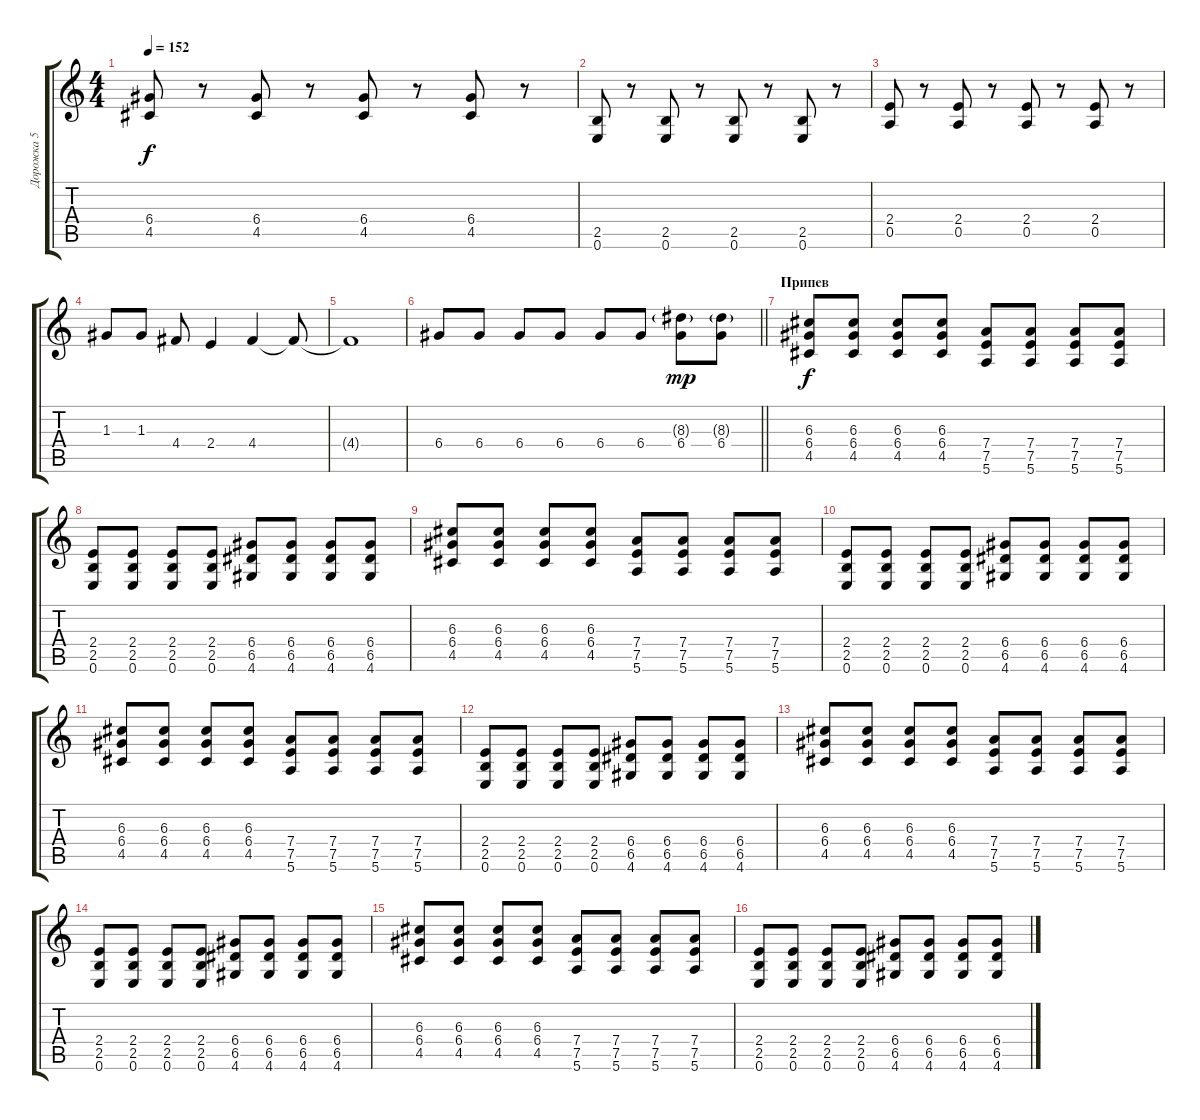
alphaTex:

\track ("Дорожка 5" "Дорожка 5") {instrument overdrivenguitar}
\staff {score tabs}
\tuning (E4 B3 G3 D3 A2 E2) {hide}
\ts (4 4)
\tempo 152
\clef g2
\ks c
(6.4 4.5).8{dy f} r.8 (6.4 4.5).8 r.8 (6.4 4.5).8 r.8 (6.4 4.5).8 r.8 |
(2.5 0.6).8 r.8 (2.5 0.6).8 r.8 (2.5 0.6).8 r.8 (2.5 0.6).8 r.8 |
(2.4 0.5).8 r.8 (2.4 0.5).8 r.8 (2.4 0.5).8 r.8 (2.4 0.5).8 r.8 |
1.3.8 1.3.8 4.4.8 2.4.4 4.4.4 4.4{t}.8 |
4.4{t}.1 |
\barLineRight lightlight
6.4.8 6.4.8 6.4.8 6.4.8 6.4.8 6.4.8 (8.3{g} 6.4).8{dy mp} (8.3{g} 6.4).8 |
\section ("" "Припев")
(6.3 6.4 4.5).8{dy f} (6.3 6.4 4.5).8 (6.3 6.4 4.5).8 (6.3 6.4 4.5).8 (7.4 7.5 5.6).8 (7.4 7.5 5.6).8 (7.4 7.5 5.6).8 (7.4 7.5 5.6).8 |
(2.4 2.5 0.6).8 (2.4 2.5 0.6).8 (2.4 2.5 0.6).8 (2.4 2.5 0.6).8 (6.4 6.5 4.6).8 (6.4 6.5 4.6).8 (6.4 6.5 4.6).8 (6.4 6.5 4.6).8 |
(6.3 6.4 4.5).8 (6.3 6.4 4.5).8 (6.3 6.4 4.5).8 (6.3 6.4 4.5).8 (7.4 7.5 5.6).8 (7.4 7.5 5.6).8 (7.4 7.5 5.6).8 (7.4 7.5 5.6).8 |
(2.4 2.5 0.6).8 (2.4 2.5 0.6).8 (2.4 2.5 0.6).8 (2.4 2.5 0.6).8 (6.4 6.5 4.6).8 (6.4 6.5 4.6).8 (6.4 6.5 4.6).8 (6.4 6.5 4.6).8 |
(6.3 6.4 4.5).8 (6.3 6.4 4.5).8 (6.3 6.4 4.5).8 (6.3 6.4 4.5).8 (7.4 7.5 5.6).8 (7.4 7.5 5.6).8 (7.4 7.5 5.6).8 (7.4 7.5 5.6).8 |
(2.4 2.5 0.6).8 (2.4 2.5 0.6).8 (2.4 2.5 0.6).8 (2.4 2.5 0.6).8 (6.4 6.5 4.6).8 (6.4 6.5 4.6).8 (6.4 6.5 4.6).8 (6.4 6.5 4.6).8 |
(6.3 6.4 4.5).8 (6.3 6.4 4.5).8 (6.3 6.4 4.5).8 (6.3 6.4 4.5).8 (7.4 7.5 5.6).8 (7.4 7.5 5.6).8 (7.4 7.5 5.6).8 (7.4 7.5 5.6).8 |
(2.4 2.5 0.6).8 (2.4 2.5 0.6).8 (2.4 2.5 0.6).8 (2.4 2.5 0.6).8 (6.4 6.5 4.6).8 (6.4 6.5 4.6).8 (6.4 6.5 4.6).8 (6.4 6.5 4.6).8 |
(6.3 6.4 4.5).8 (6.3 6.4 4.5).8 (6.3 6.4 4.5).8 (6.3 6.4 4.5).8 (7.4 7.5 5.6).8 (7.4 7.5 5.6).8 (7.4 7.5 5.6).8 (7.4 7.5 5.6).8 |
(2.4 2.5 0.6).8 (2.4 2.5 0.6).8 (2.4 2.5 0.6).8 (2.4 2.5 0.6).8 (6.4 6.5 4.6).8 (6.4 6.5 4.6).8 (6.4 6.5 4.6).8 (6.4 6.5 4.6).8
